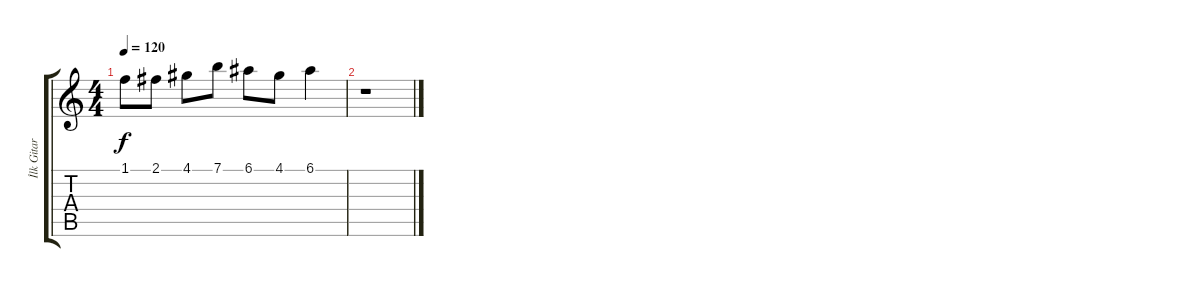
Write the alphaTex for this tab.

\track ("İlk Gitar" "İlk Gitar") {instrument acousticguitarnylon}
\staff {score tabs}
\tuning (E4 B3 G3 D3 A2 E2) {hide}
\ts (4 4)
\tempo 120
\clef g2
\ks c
1.1.8{dy f} 2.1.8 4.1.8 7.1.8 6.1.8 4.1.8 6.1.4 |
r.1
